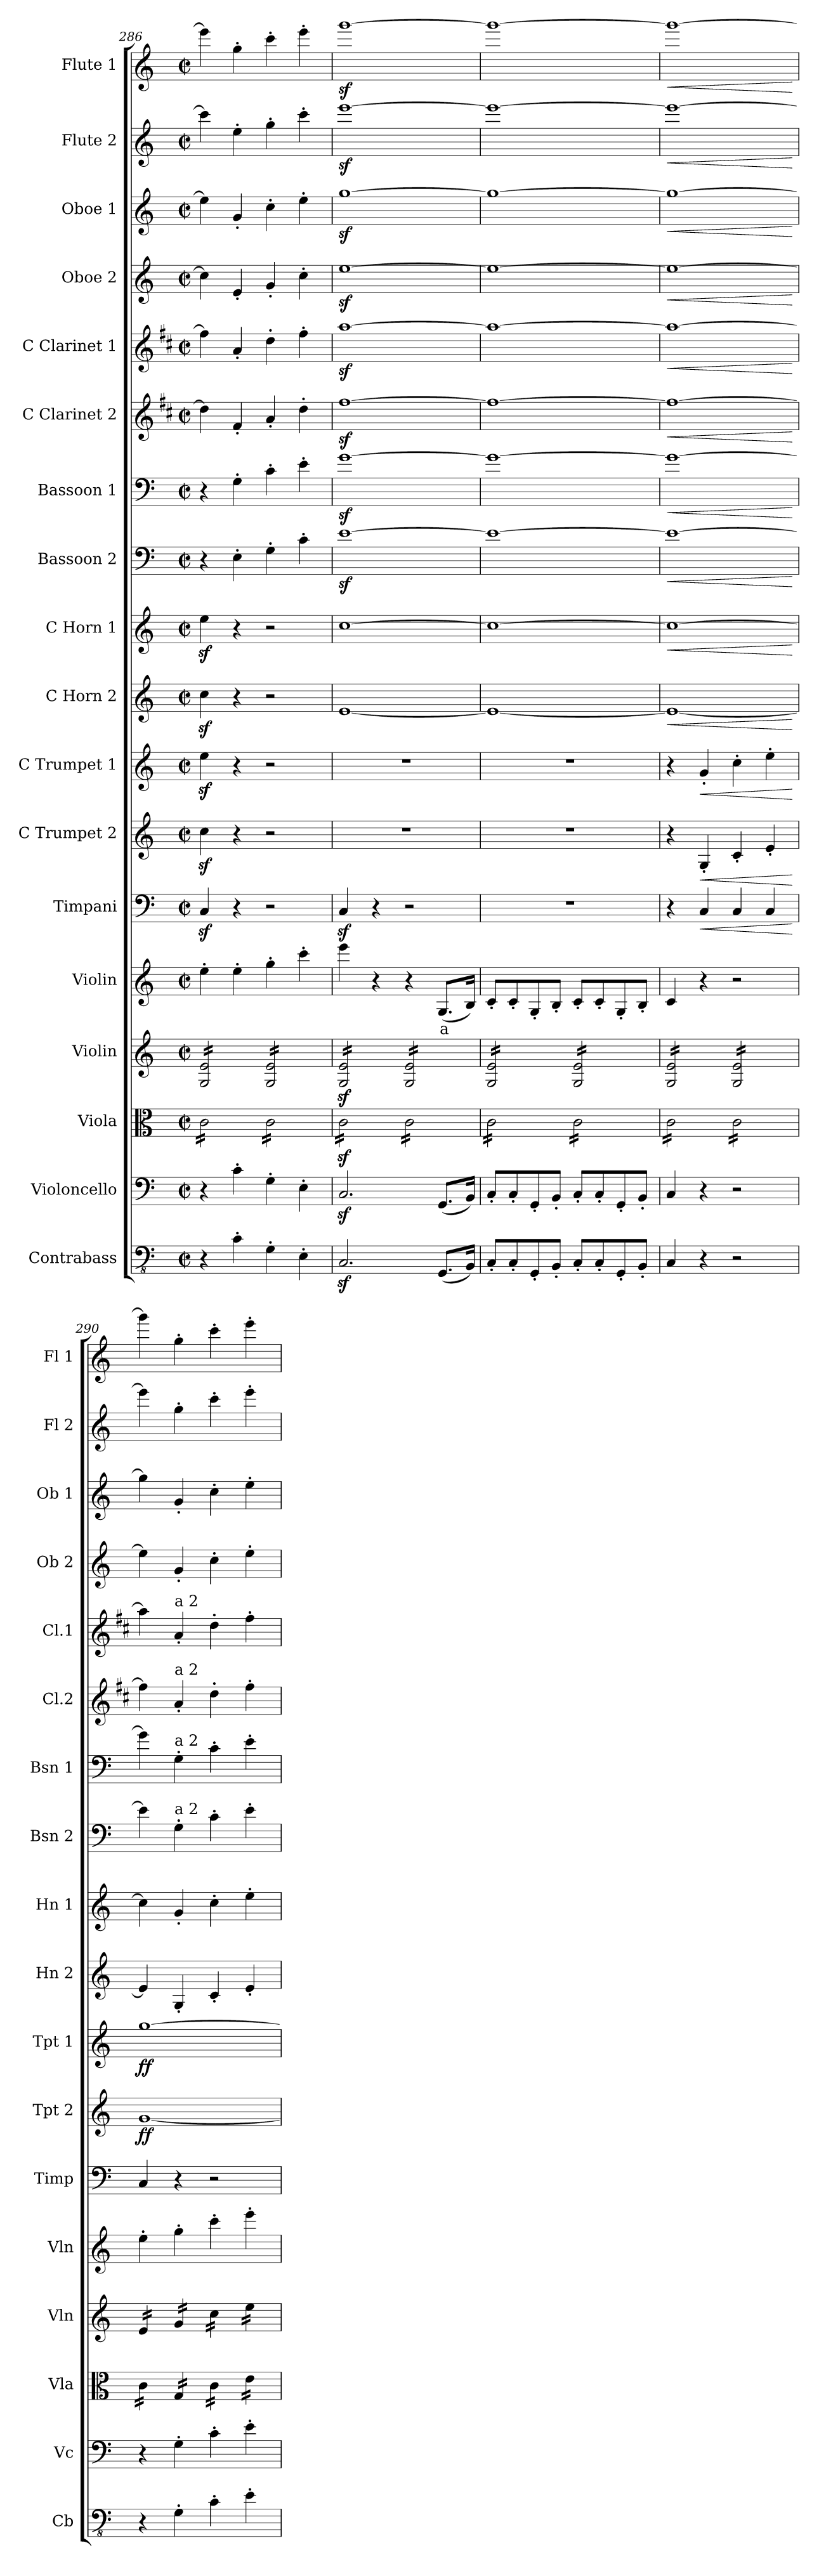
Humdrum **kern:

**kern	**kern	**kern	**kern	**kern	**text	**kern	**dynam	**kern	**dynam	**kern	**dynam	**kern	**dynam	**kern	**dynam	**kern	**dynam	**kern	**dynam	**kern	**dynam	**kern	**dynam	**kern	**dynam	**kern	**dynam	**kern	**dynam	**kern	**dynam
*part18	*part17	*part16	*part15	*part14	*part14	*part13	*part13	*part12	*part12	*part11	*part11	*part10	*part10	*part9	*part9	*part8	*part8	*part7	*part7	*part6	*part6	*part5	*part5	*part4	*part4	*part3	*part3	*part2	*part2	*part1	*part1
*staff18	*staff17	*staff16	*staff15	*staff14	*staff14	*staff13	*staff13	*staff12	*staff12	*staff11	*staff11	*staff10	*staff10	*staff9	*staff9	*staff8	*staff8	*staff7	*staff7	*staff6	*staff6	*staff5	*staff5	*staff4	*staff4	*staff3	*staff3	*staff2	*staff2	*staff1	*staff1
*I"Contrabass	*I"Violoncello	*I"Viola	*I"Violin	*I"Violin	*	*I"Timpani	*	*I"C Trumpet 2	*	*I"C Trumpet 1	*	*I"C Horn 2	*	*I"C Horn 1	*	*I"Bassoon 2	*	*I"Bassoon 1	*	*I"C Clarinet 2	*	*I"C Clarinet 1	*	*I"Oboe 2	*	*I"Oboe 1	*	*I"Flute 2	*	*I"Flute 1	*
*I'Cb	*I'Vc	*I'Vla	*I'Vln	*I'Vln	*	*I'Timp	*	*I'Tpt 2	*	*I'Tpt 1	*	*I'Hn 2	*	*I'Hn 1	*	*I'Bsn 2	*	*I'Bsn 1	*	*I'Cl.2	*	*I'Cl.1	*	*I'Ob 2	*	*I'Ob 1	*	*I'Fl 2	*	*I'Fl 1	*
*clefFv4	*clefF4	*clefC3	*clefG2	*clefG2	*	*clefF4	*	*clefG2	*	*clefG2	*	*clefG2	*	*clefG2	*	*clefF4	*	*clefF4	*	*clefG2	*	*clefG2	*	*clefG2	*	*clefG2	*	*clefG2	*	*clefG2	*
*	*	*	*	*	*	*	*	*	*	*	*	*ITrd7c12	*	*ITrd7c12	*	*	*	*	*	*ITrd1c2	*	*ITrd1c2	*	*	*	*	*	*	*	*	*
*k[]	*k[]	*k[]	*k[]	*k[]	*	*k[]	*	*k[]	*	*k[]	*	*k[]	*	*k[]	*	*k[]	*	*k[]	*	*k[]	*	*k[]	*	*k[]	*	*k[]	*	*k[]	*	*k[]	*
*M2/2	*M2/2	*M2/2	*M2/2	*M2/2	*	*M2/2	*	*M2/2	*	*M2/2	*	*M2/2	*	*M2/2	*	*M2/2	*	*M2/2	*	*M2/2	*	*M2/2	*	*M2/2	*	*M2/2	*	*M2/2	*	*M2/2	*
*met(c|)	*met(c|)	*met(c|)	*met(c|)	*met(c|)	*	*met(c|)	*	*met(c|)	*	*met(c|)	*	*met(c|)	*	*met(c|)	*	*met(c|)	*	*met(c|)	*	*met(c|)	*	*met(c|)	*	*met(c|)	*	*met(c|)	*	*met(c|)	*	*met(c|)	*
=286	=286	=286	=286	=286	=286	=286	=286	=286	=286	=286	=286	=286	=286	=286	=286	=286	=286	=286	=286	=286	=286	=286	=286	=286	=286	=286	=286	=286	=286	=286	=286
*	*	*tremolo	*	*	*	*	*	*	*	*	*	*	*	*	*	*	*	*	*	*	*	*	*	*	*	*	*	*	*	*	*
*	*	*	*tremolo	*	*	*	*	*	*	*	*	*	*	*	*	*	*	*	*	*	*	*	*	*	*	*	*	*	*	*	*
4r	4r	16c\LL	16G/ 16e/LL	4ee'\	.	4Cz</	.	4ccz<\	.	4eez<\	.	4cz<\	.	4ez<\	.	4r	.	4r	.	4cc\]	.	4ee\]	.	4cc\]	.	4ee\]	.	4ccc\]	.	4eee\]	.
.	.	16c\	16G/ 16e/	.	.	.	.	.	.	.	.	.	.	.	.	.	.	.	.	.	.	.	.	.	.	.	.	.	.	.	.
.	.	16c\	16G/ 16e/	.	.	.	.	.	.	.	.	.	.	.	.	.	.	.	.	.	.	.	.	.	.	.	.	.	.	.	.
.	.	16c\	16G/ 16e/	.	.	.	.	.	.	.	.	.	.	.	.	.	.	.	.	.	.	.	.	.	.	.	.	.	.	.	.
4C'\	4c'\	16c\	16G/ 16e/	4ee'\	.	4r	.	4r	.	4r	.	4r	.	4r	.	4E'\	.	4G'\	.	4e'/	.	4g'/	.	4e'/	.	4g'/	.	4ee'\	.	4gg'\	.
.	.	16c\	16G/ 16e/	.	.	.	.	.	.	.	.	.	.	.	.	.	.	.	.	.	.	.	.	.	.	.	.	.	.	.	.
.	.	16c\	16G/ 16e/	.	.	.	.	.	.	.	.	.	.	.	.	.	.	.	.	.	.	.	.	.	.	.	.	.	.	.	.
.	.	16c\JJ	16G/ 16e/JJ	.	.	.	.	.	.	.	.	.	.	.	.	.	.	.	.	.	.	.	.	.	.	.	.	.	.	.	.
4GG'\	4G'\	16c\LL	16G/ 16e/LL	4gg'\	.	2r	.	2r	.	2r	.	2r	.	2r	.	4G'\	.	4c'\	.	4g'/	.	4cc'\	.	4g'/	.	4cc'\	.	4gg'\	.	4ccc'\	.
.	.	16c\	16G/ 16e/	.	.	.	.	.	.	.	.	.	.	.	.	.	.	.	.	.	.	.	.	.	.	.	.	.	.	.	.
.	.	16c\	16G/ 16e/	.	.	.	.	.	.	.	.	.	.	.	.	.	.	.	.	.	.	.	.	.	.	.	.	.	.	.	.
.	.	16c\	16G/ 16e/	.	.	.	.	.	.	.	.	.	.	.	.	.	.	.	.	.	.	.	.	.	.	.	.	.	.	.	.
4EE'\	4E'\	16c\	16G/ 16e/	4ccc'\	.	.	.	.	.	.	.	.	.	.	.	4c'\	.	4e'\	.	4cc'\	.	4ee'\	.	4cc'\	.	4ee'\	.	4ccc'\	.	4eee'\	.
.	.	16c\	16G/ 16e/	.	.	.	.	.	.	.	.	.	.	.	.	.	.	.	.	.	.	.	.	.	.	.	.	.	.	.	.
.	.	16c\	16G/ 16e/	.	.	.	.	.	.	.	.	.	.	.	.	.	.	.	.	.	.	.	.	.	.	.	.	.	.	.	.
.	.	16c\JJ	16G/ 16e/JJ	.	.	.	.	.	.	.	.	.	.	.	.	.	.	.	.	.	.	.	.	.	.	.	.	.	.	.	.
=287	=287	=287	=287	=287	=287	=287	=287	=287	=287	=287	=287	=287	=287	=287	=287	=287	=287	=287	=287	=287	=287	=287	=287	=287	=287	=287	=287	=287	=287	=287	=287
2.CCz</	2.Cz</	16cz<\LL	16G/z< 16e/z<LL	4eeez<\	.	4C/	.	1r	.	1r	.	[1E	.	[1c	.	[1ez<	.	[1gz<	.	[1eez<	.	[1ggz<	.	[1eez<	.	[1ggz<	.	[1eeez<	.	[1gggz<	.
.	.	16cz<\	16G/z< 16e/z<	.	.	.	.	.	.	.	.	.	.	.	.	.	.	.	.	.	.	.	.	.	.	.	.	.	.	.	.
.	.	16cz<\	16G/z< 16e/z<	.	.	.	.	.	.	.	.	.	.	.	.	.	.	.	.	.	.	.	.	.	.	.	.	.	.	.	.
.	.	16cz<\	16G/z< 16e/z<	.	.	.	.	.	.	.	.	.	.	.	.	.	.	.	.	.	.	.	.	.	.	.	.	.	.	.	.
.	.	16cz<\	16G/z< 16e/z<	4r	.	4r	.	.	.	.	.	.	.	.	.	.	.	.	.	.	.	.	.	.	.	.	.	.	.	.	.
.	.	16cz<\	16G/z< 16e/z<	.	.	.	.	.	.	.	.	.	.	.	.	.	.	.	.	.	.	.	.	.	.	.	.	.	.	.	.
.	.	16cz<\	16G/z< 16e/z<	.	.	.	.	.	.	.	.	.	.	.	.	.	.	.	.	.	.	.	.	.	.	.	.	.	.	.	.
.	.	16cz<\JJ	16G/z< 16e/z<JJ	.	.	.	.	.	.	.	.	.	.	.	.	.	.	.	.	.	.	.	.	.	.	.	.	.	.	.	.
.	.	16c\LL	16G/ 16e/LL	4r	.	2r	.	.	.	.	.	.	.	.	.	.	.	.	.	.	.	.	.	.	.	.	.	.	.	.	.
.	.	16c\	16G/ 16e/	.	.	.	.	.	.	.	.	.	.	.	.	.	.	.	.	.	.	.	.	.	.	.	.	.	.	.	.
.	.	16c\	16G/ 16e/	.	.	.	.	.	.	.	.	.	.	.	.	.	.	.	.	.	.	.	.	.	.	.	.	.	.	.	.
.	.	16c\	16G/ 16e/	.	.	.	.	.	.	.	.	.	.	.	.	.	.	.	.	.	.	.	.	.	.	.	.	.	.	.	.
!	!	!	!	!	!LO:LY:b:color=#FF0000	!	!	!	!	!	!	!	!	!	!	!	!	!	!	!	!	!	!	!	!	!	!	!	!	!	!
(<8.GGG/L	(<8.GG/L	16c\	16G/ 16e/	(<8.G/L	a	.	.	.	.	.	.	.	.	.	.	.	.	.	.	.	.	.	.	.	.	.	.	.	.	.	.
.	.	16c\	16G/ 16e/	.	.	.	.	.	.	.	.	.	.	.	.	.	.	.	.	.	.	.	.	.	.	.	.	.	.	.	.
.	.	16c\	16G/ 16e/	.	.	.	.	.	.	.	.	.	.	.	.	.	.	.	.	.	.	.	.	.	.	.	.	.	.	.	.
16BBB/Jk)	16BB/Jk)	16c\JJ	16G/ 16e/JJ	16B/Jk)	.	.	.	.	.	.	.	.	.	.	.	.	.	.	.	.	.	.	.	.	.	.	.	.	.	.	.
=288	=288	=288	=288	=288	=288	=288	=288	=288	=288	=288	=288	=288	=288	=288	=288	=288	=288	=288	=288	=288	=288	=288	=288	=288	=288	=288	=288	=288	=288	=288	=288
8CC'/L	8C'/L	16c\LL	16G/ 16e/LL	8c'/L	.	1r	.	1r	.	1r	.	1E_	.	1c_	.	1e_	.	1g_	.	1ee_	.	1gg_	.	1ee_	.	1gg_	.	1eee_	.	1ggg_	.
.	.	16c\	16G/ 16e/	.	.	.	.	.	.	.	.	.	.	.	.	.	.	.	.	.	.	.	.	.	.	.	.	.	.	.	.
8CC'/	8C'/	16c\	16G/ 16e/	8c'/	.	.	.	.	.	.	.	.	.	.	.	.	.	.	.	.	.	.	.	.	.	.	.	.	.	.	.
.	.	16c\	16G/ 16e/	.	.	.	.	.	.	.	.	.	.	.	.	.	.	.	.	.	.	.	.	.	.	.	.	.	.	.	.
8GGG'/	8GG'/	16c\	16G/ 16e/	8G'/	.	.	.	.	.	.	.	.	.	.	.	.	.	.	.	.	.	.	.	.	.	.	.	.	.	.	.
.	.	16c\	16G/ 16e/	.	.	.	.	.	.	.	.	.	.	.	.	.	.	.	.	.	.	.	.	.	.	.	.	.	.	.	.
8BBB'/J	8BB'/J	16c\	16G/ 16e/	8B'/J	.	.	.	.	.	.	.	.	.	.	.	.	.	.	.	.	.	.	.	.	.	.	.	.	.	.	.
.	.	16c\JJ	16G/ 16e/JJ	.	.	.	.	.	.	.	.	.	.	.	.	.	.	.	.	.	.	.	.	.	.	.	.	.	.	.	.
8CC'/L	8C'/L	16c\LL	16G/ 16e/LL	8c'/L	.	.	.	.	.	.	.	.	.	.	.	.	.	.	.	.	.	.	.	.	.	.	.	.	.	.	.
.	.	16c\	16G/ 16e/	.	.	.	.	.	.	.	.	.	.	.	.	.	.	.	.	.	.	.	.	.	.	.	.	.	.	.	.
8CC'/	8C'/	16c\	16G/ 16e/	8c'/	.	.	.	.	.	.	.	.	.	.	.	.	.	.	.	.	.	.	.	.	.	.	.	.	.	.	.
.	.	16c\	16G/ 16e/	.	.	.	.	.	.	.	.	.	.	.	.	.	.	.	.	.	.	.	.	.	.	.	.	.	.	.	.
8GGG'/	8GG'/	16c\	16G/ 16e/	8G'/	.	.	.	.	.	.	.	.	.	.	.	.	.	.	.	.	.	.	.	.	.	.	.	.	.	.	.
.	.	16c\	16G/ 16e/	.	.	.	.	.	.	.	.	.	.	.	.	.	.	.	.	.	.	.	.	.	.	.	.	.	.	.	.
8BBB'/J	8BB'/J	16c\	16G/ 16e/	8B'/J	.	.	.	.	.	.	.	.	.	.	.	.	.	.	.	.	.	.	.	.	.	.	.	.	.	.	.
.	.	16c\JJ	16G/ 16e/JJ	.	.	.	.	.	.	.	.	.	.	.	.	.	.	.	.	.	.	.	.	.	.	.	.	.	.	.	.
=289	=289	=289	=289	=289	=289	=289	=289	=289	=289	=289	=289	=289	=289	=289	=289	=289	=289	=289	=289	=289	=289	=289	=289	=289	=289	=289	=289	=289	=289	=289	=289
!	!	!	!	!	!	!	!	!	!	!	!	!	!LO:HP:b	!	!LO:HP:b	!	!LO:HP:b	!	!LO:HP:b	!	!LO:HP:b	!	!LO:HP:b	!	!LO:HP:b	!	!LO:HP:b	!	!LO:HP:b	!	!LO:HP:b
4CC/	4C/	16c\LL	16G/ 16e/LL	4c/	.	4r	.	4r	.	4r	.	1E_	<	1c_	<	1e_	<	1g_	<	1ee_	<	1gg_	<	1ee_	<	1gg_	<	1eee_	<	1ggg_	<
.	.	16c\	16G/ 16e/	.	.	.	.	.	.	.	.	.	.	.	.	.	.	.	.	.	.	.	.	.	.	.	.	.	.	.	.
.	.	16c\	16G/ 16e/	.	.	.	.	.	.	.	.	.	.	.	.	.	.	.	.	.	.	.	.	.	.	.	.	.	.	.	.
.	.	16c\	16G/ 16e/	.	.	.	.	.	.	.	.	.	.	.	.	.	.	.	.	.	.	.	.	.	.	.	.	.	.	.	.
!	!	!	!	!	!	!	!LO:HP:b	!	!LO:HP:b	!	!LO:HP:b	!	!	!	!	!	!	!	!	!	!	!	!	!	!	!	!	!	!	!	!
4r	4r	16c\	16G/ 16e/	4r	.	4C/	<	4G'/	<	4g'/	<	.	.	.	.	.	.	.	.	.	.	.	.	.	.	.	.	.	.	.	.
.	.	16c\	16G/ 16e/	.	.	.	.	.	.	.	.	.	.	.	.	.	.	.	.	.	.	.	.	.	.	.	.	.	.	.	.
.	.	16c\	16G/ 16e/	.	.	.	.	.	.	.	.	.	.	.	.	.	.	.	.	.	.	.	.	.	.	.	.	.	.	.	.
.	.	16c\JJ	16G/ 16e/JJ	.	.	.	.	.	.	.	.	.	.	.	.	.	.	.	.	.	.	.	.	.	.	.	.	.	.	.	.
2r	2r	16c\LL	16G/ 16e/LL	2r	.	4C/	.	4c'/	.	4cc'\	.	.	.	.	.	.	.	.	.	.	.	.	.	.	.	.	.	.	.	.	.
.	.	16c\	16G/ 16e/	.	.	.	.	.	.	.	.	.	.	.	.	.	.	.	.	.	.	.	.	.	.	.	.	.	.	.	.
.	.	16c\	16G/ 16e/	.	.	.	.	.	.	.	.	.	.	.	.	.	.	.	.	.	.	.	.	.	.	.	.	.	.	.	.
.	.	16c\	16G/ 16e/	.	.	.	.	.	.	.	.	.	.	.	.	.	.	.	.	.	.	.	.	.	.	.	.	.	.	.	.
.	.	16c\	16G/ 16e/	.	.	4C/	.	4e'/	.	4ee'\	.	.	.	.	.	.	.	.	.	.	.	.	.	.	.	.	.	.	.	.	.
.	.	16c\	16G/ 16e/	.	.	.	.	.	.	.	.	.	.	.	.	.	.	.	.	.	.	.	.	.	.	.	.	.	.	.	.
.	.	16c\	16G/ 16e/	.	.	.	.	.	.	.	.	.	.	.	.	.	.	.	.	.	.	.	.	.	.	.	.	.	.	.	.
.	.	16c\JJ	16G/ 16e/JJ	.	.	.	.	.	.	.	.	.	.	.	.	.	.	.	.	.	.	.	.	.	.	.	.	.	.	.	.
.	.	.	.	.	.	.	[	.	[	.	[	.	[	.	[	.	[	.	[	.	[	.	[	.	[	.	[	.	[	.	[
=290	=290	=290	=290	=290	=290	=290	=290	=290	=290	=290	=290	=290	=290	=290	=290	=290	=290	=290	=290	=290	=290	=290	=290	=290	=290	=290	=290	=290	=290	=290	=290
!	!	!	!	!	!	!	!	!	!LO:DY:b	!	!LO:DY:b	!	!	!	!	!	!	!	!	!	!	!	!	!	!	!	!	!	!	!	!
4r	4r	16c\LL	16e/LL	4ee'\	.	4C/	.	[1g	ff	[1gg	ff	4E/]	.	4c\]	.	4e\]	.	4g\]	.	4ee\]	.	4gg\]	.	4ee\]	.	4gg\]	.	4eee\]	.	4ggg\]	.
.	.	16c\	16e/	.	.	.	.	.	.	.	.	.	.	.	.	.	.	.	.	.	.	.	.	.	.	.	.	.	.	.	.
.	.	16c\	16e/	.	.	.	.	.	.	.	.	.	.	.	.	.	.	.	.	.	.	.	.	.	.	.	.	.	.	.	.
.	.	16c\JJ	16e/JJ	.	.	.	.	.	.	.	.	.	.	.	.	.	.	.	.	.	.	.	.	.	.	.	.	.	.	.	.
!	!	!	!	!	!	!	!	!	!	!	!	!	!	!	!	!	!	!	!	!	!	!LO:TX:a:t=a 2	!	!	!	!	!	!	!	!	!
!	!	!	!	!	!	!	!	!	!	!	!	!	!	!	!	!	!	!	!	!LO:TX:a:t=a 2	!	!	!	!	!	!	!	!	!	!	!
!	!	!	!	!	!	!	!	!	!	!	!	!	!	!	!	!	!	!LO:TX:a:t=a 2	!	!	!	!	!	!	!	!	!	!	!	!	!
!	!	!	!	!	!	!	!	!	!	!	!	!	!	!	!	!LO:TX:a:t=a 2	!	!	!	!	!	!	!	!	!	!	!	!	!	!	!
4GG'\	4G'\	16G/LL	16g/LL	4gg'\	.	4r	.	.	.	.	.	4GG'/	.	4G'/	.	4G'\	.	4G'\	.	4g'/	.	4g'/	.	4g'/	.	4g'/	.	4gg'\	.	4gg'\	.
.	.	16G/	16g/	.	.	.	.	.	.	.	.	.	.	.	.	.	.	.	.	.	.	.	.	.	.	.	.	.	.	.	.
.	.	16G/	16g/	.	.	.	.	.	.	.	.	.	.	.	.	.	.	.	.	.	.	.	.	.	.	.	.	.	.	.	.
.	.	16G/JJ	16g/JJ	.	.	.	.	.	.	.	.	.	.	.	.	.	.	.	.	.	.	.	.	.	.	.	.	.	.	.	.
4C'\	4c'\	16c\LL	16cc\LL	4ccc'\	.	2r	.	.	.	.	.	4C'/	.	4c'\	.	4c'\	.	4c'\	.	4cc'\	.	4cc'\	.	4cc'\	.	4cc'\	.	4ccc'\	.	4ccc'\	.
.	.	16c\	16cc\	.	.	.	.	.	.	.	.	.	.	.	.	.	.	.	.	.	.	.	.	.	.	.	.	.	.	.	.
.	.	16c\	16cc\	.	.	.	.	.	.	.	.	.	.	.	.	.	.	.	.	.	.	.	.	.	.	.	.	.	.	.	.
.	.	16c\JJ	16cc\JJ	.	.	.	.	.	.	.	.	.	.	.	.	.	.	.	.	.	.	.	.	.	.	.	.	.	.	.	.
4E'\	4e'\	16e\LL	16ee\LL	4eee'\	.	.	.	.	.	.	.	4E'/	.	4e'\	.	4e'\	.	4e'\	.	4ee'\	.	4ee'\	.	4ee'\	.	4ee'\	.	4eee'\	.	4eee'\	.
.	.	16e\	16ee\	.	.	.	.	.	.	.	.	.	.	.	.	.	.	.	.	.	.	.	.	.	.	.	.	.	.	.	.
.	.	16e\	16ee\	.	.	.	.	.	.	.	.	.	.	.	.	.	.	.	.	.	.	.	.	.	.	.	.	.	.	.	.
.	.	16e\JJ	16ee\JJ	.	.	.	.	.	.	.	.	.	.	.	.	.	.	.	.	.	.	.	.	.	.	.	.	.	.	.	.
*	*	*	*Xtremolo	*	*	*	*	*	*	*	*	*	*	*	*	*	*	*	*	*	*	*	*	*	*	*	*	*	*	*	*
*	*	*Xtremolo	*	*	*	*	*	*	*	*	*	*	*	*	*	*	*	*	*	*	*	*	*	*	*	*	*	*	*	*	*
=	=	=	=	=	=	=	=	=	=	=	=	=	=	=	=	=	=	=	=	=	=	=	=	=	=	=	=	=	=	=	=
*-	*-	*-	*-	*-	*-	*-	*-	*-	*-	*-	*-	*-	*-	*-	*-	*-	*-	*-	*-	*-	*-	*-	*-	*-	*-	*-	*-	*-	*-	*-	*-
